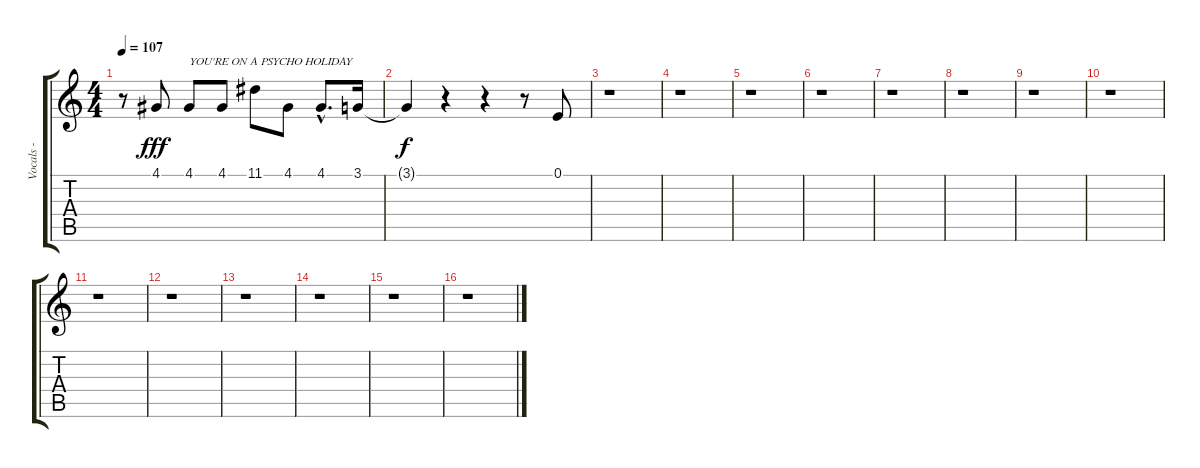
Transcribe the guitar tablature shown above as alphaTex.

\track ("Vocals -  Phill" "Vocals -  ") {instrument lead2sawtooth}
\staff {score tabs}
\tuning (E4 B3 G3 D3 A2 E2) {hide}
\ts (4 4)
\tempo 107
\clef g2
\ks c
r.8{dy f} 4.1.8{dy fff} 4.1.8{txt "YOU'RE ON A PSYCHO HOLIDAY"} 4.1.8 11.1.8 4.1.8 4.1{hac}.8{d} 3.1.16 |
3.1{t}.4{dy f} r.4 r.4 r.8 0.1.8 |
r.1 |
r.1 |
r.1 |
r.1 |
r.1 |
r.1 |
r.1 |
r.1 |
r.1 |
r.1 |
r.1 |
r.1 |
r.1 |
r.1
